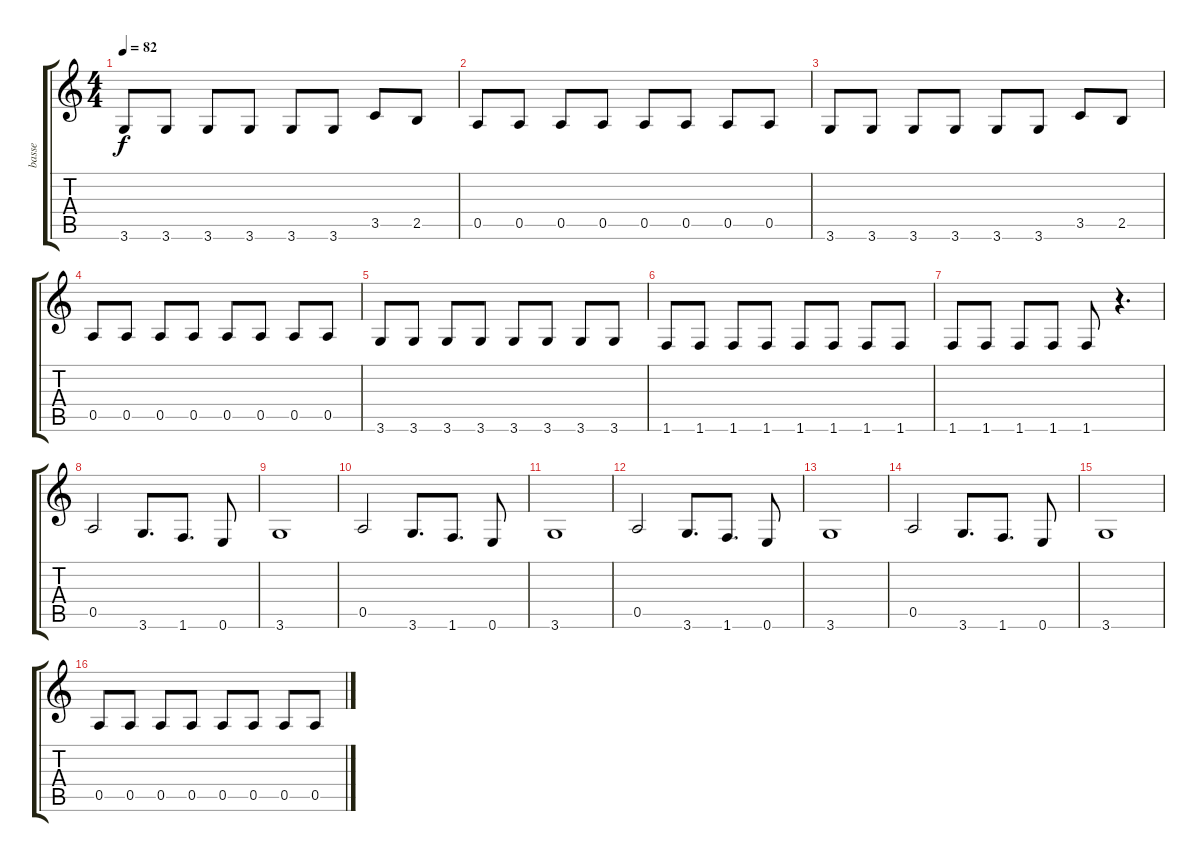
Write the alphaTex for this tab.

\track ("basse" "basse") {instrument electricbassfinger}
\staff {score tabs}
\tuning (E4 B3 G3 D3 A2 E2) {hide}
\ts (4 4)
\tempo 82
\clef g2
\ks c
3.6.8{dy f} 3.6.8 3.6.8 3.6.8 3.6.8 3.6.8 3.5.8 2.5.8 |
0.5.8 0.5.8 0.5.8 0.5.8 0.5.8 0.5.8 0.5.8 0.5.8 |
3.6.8 3.6.8 3.6.8 3.6.8 3.6.8 3.6.8 3.5.8 2.5.8 |
0.5.8 0.5.8 0.5.8 0.5.8 0.5.8 0.5.8 0.5.8 0.5.8 |
3.6.8 3.6.8 3.6.8 3.6.8 3.6.8 3.6.8 3.6.8 3.6.8 |
1.6.8 1.6.8 1.6.8 1.6.8 1.6.8 1.6.8 1.6.8 1.6.8 |
1.6.8 1.6.8 1.6.8 1.6.8 1.6.8 r.4{d} |
0.5.2 3.6.8{d} 1.6.8{d} 0.6.8 |
3.6.1 |
0.5.2 3.6.8{d} 1.6.8{d} 0.6.8 |
3.6.1 |
0.5.2 3.6.8{d} 1.6.8{d} 0.6.8 |
3.6.1 |
0.5.2 3.6.8{d} 1.6.8{d} 0.6.8 |
3.6.1 |
0.5.8 0.5.8 0.5.8 0.5.8 0.5.8 0.5.8 0.5.8 0.5.8
